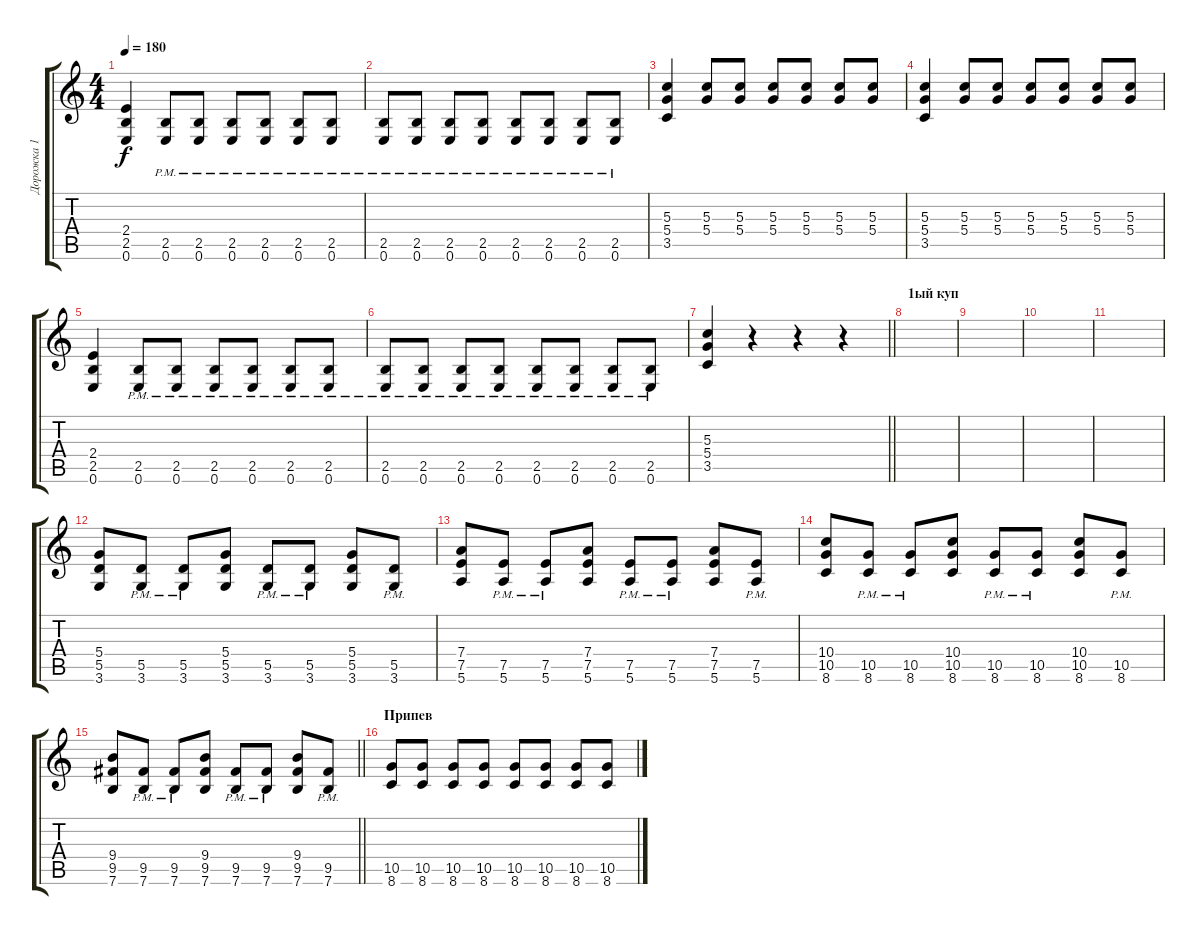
\track ("Дорожка 1" "Дорожка 1") {instrument distortionguitar}
\staff {score tabs}
\tuning (E4 B3 G3 D3 A2 E2) {hide}
\ts (4 4)
\tempo 180
\clef g2
\ks c
(2.4 2.5 0.6).4{dy f} (2.5{pm} 0.6{pm}).8 (2.5{pm} 0.6{pm}).8 (2.5{pm} 0.6{pm}).8 (2.5{pm} 0.6{pm}).8 (2.5{pm} 0.6{pm}).8 (2.5{pm} 0.6{pm}).8 |
(2.5{pm} 0.6{pm}).8 (2.5{pm} 0.6{pm}).8 (2.5{pm} 0.6{pm}).8 (2.5{pm} 0.6{pm}).8 (2.5{pm} 0.6{pm}).8 (2.5{pm} 0.6{pm}).8 (2.5{pm} 0.6{pm}).8 (2.5{pm} 0.6{pm}).8 |
(5.3 5.4 3.5).4 (5.3 5.4).8 (5.3 5.4).8 (5.3 5.4).8 (5.3 5.4).8 (5.3 5.4).8 (5.3 5.4).8 |
(5.3 5.4 3.5).4 (5.3 5.4).8 (5.3 5.4).8 (5.3 5.4).8 (5.3 5.4).8 (5.3 5.4).8 (5.3 5.4).8 |
(2.4 2.5 0.6).4 (2.5{pm} 0.6{pm}).8 (2.5{pm} 0.6{pm}).8 (2.5{pm} 0.6{pm}).8 (2.5{pm} 0.6{pm}).8 (2.5{pm} 0.6{pm}).8 (2.5{pm} 0.6{pm}).8 |
(2.5{pm} 0.6{pm}).8 (2.5{pm} 0.6{pm}).8 (2.5{pm} 0.6{pm}).8 (2.5{pm} 0.6{pm}).8 (2.5{pm} 0.6{pm}).8 (2.5{pm} 0.6{pm}).8 (2.5{pm} 0.6{pm}).8 (2.5{pm} 0.6{pm}).8 |
\barLineRight lightlight
(5.3 5.4 3.5).4 r.4 r.4 r.4 |
\section ("" "1ый куп")
|
|
|
|
(5.4 5.5 3.6).8 (5.5{pm} 3.6{pm}).8 (5.5{pm} 3.6{pm}).8 (5.4 5.5 3.6).8 (5.5{pm} 3.6{pm}).8 (5.5{pm} 3.6{pm}).8 (5.4 5.5 3.6).8 (5.5{pm} 3.6{pm}).8 |
(7.4 7.5 5.6).8 (7.5{pm} 5.6{pm}).8 (7.5{pm} 5.6{pm}).8 (7.4 7.5 5.6).8 (7.5{pm} 5.6{pm}).8 (7.5{pm} 5.6{pm}).8 (7.4 7.5 5.6).8 (7.5{pm} 5.6{pm}).8 |
(10.4 10.5 8.6).8 (10.5{pm} 8.6{pm}).8 (10.5{pm} 8.6{pm}).8 (10.4 10.5 8.6).8 (10.5{pm} 8.6{pm}).8 (10.5{pm} 8.6{pm}).8 (10.4 10.5 8.6).8 (10.5{pm} 8.6{pm}).8 |
\barLineRight lightlight
(9.4 9.5 7.6).8 (9.5{pm} 7.6{pm}).8 (9.5{pm} 7.6{pm}).8 (9.4 9.5 7.6).8 (9.5{pm} 7.6{pm}).8 (9.5{pm} 7.6{pm}).8 (9.4 9.5 7.6).8 (9.5{pm} 7.6{pm}).8 |
\section ("" "Припев")
(10.5 8.6).8 (10.5 8.6).8 (10.5 8.6).8 (10.5 8.6).8 (10.5 8.6).8 (10.5 8.6).8 (10.5 8.6).8 (10.5{ss} 8.6{ss}).8
